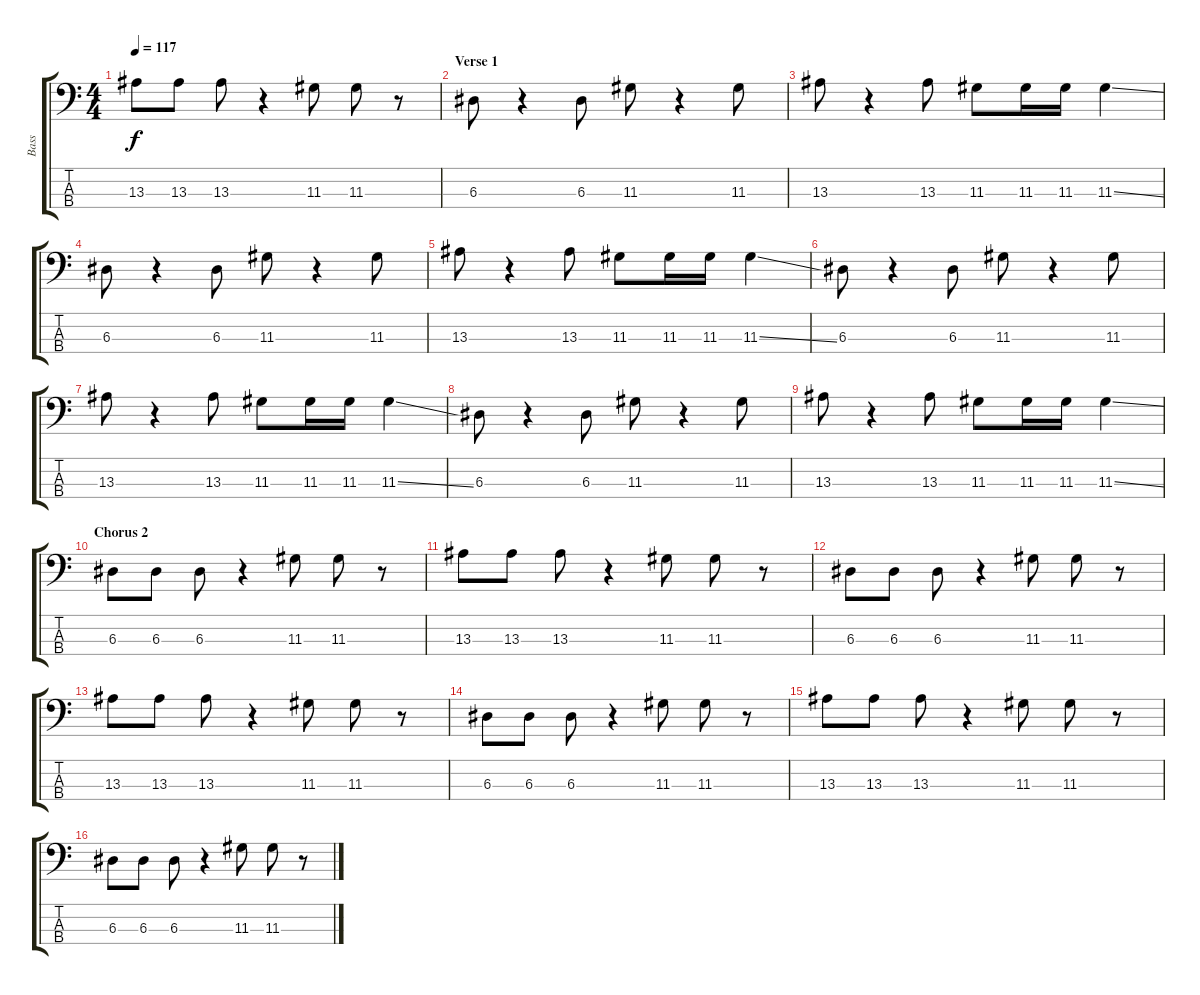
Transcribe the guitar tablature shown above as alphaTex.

\track ("Bass" "Bass") {instrument electricbassfinger}
\staff {score tabs}
\tuning (G2 D2 A1 E1) {hide}
\ts (4 4)
\tempo 117
\clef f4
\ks c
13.3.8{dy f} 13.3.8 13.3.8 r.4 11.3.8 11.3.8 r.8 |
\section ("" "Verse 1")
6.3.8 r.4 6.3.8 11.3.8 r.4 11.3.8 |
13.3.8 r.4 13.3.8 11.3.8 11.3.16 11.3.16 11.3{ss}.4 |
6.3.8 r.4 6.3.8 11.3.8 r.4 11.3.8 |
13.3.8 r.4 13.3.8 11.3.8 11.3.16 11.3.16 11.3{ss}.4 |
6.3.8 r.4 6.3.8 11.3.8 r.4 11.3.8 |
13.3.8 r.4 13.3.8 11.3.8 11.3.16 11.3.16 11.3{ss}.4 |
6.3.8 r.4 6.3.8 11.3.8 r.4 11.3.8 |
13.3.8 r.4 13.3.8 11.3.8 11.3.16 11.3.16 11.3{ss}.4 |
\section ("" "Chorus 2")
6.3.8 6.3.8 6.3.8 r.4 11.3.8 11.3.8 r.8 |
13.3.8 13.3.8 13.3.8 r.4 11.3.8 11.3.8 r.8 |
6.3.8 6.3.8 6.3.8 r.4 11.3.8 11.3.8 r.8 |
13.3.8 13.3.8 13.3.8 r.4 11.3.8 11.3.8 r.8 |
6.3.8 6.3.8 6.3.8 r.4 11.3.8 11.3.8 r.8 |
13.3.8 13.3.8 13.3.8 r.4 11.3.8 11.3.8 r.8 |
6.3.8 6.3.8 6.3.8 r.4 11.3.8 11.3.8 r.8
